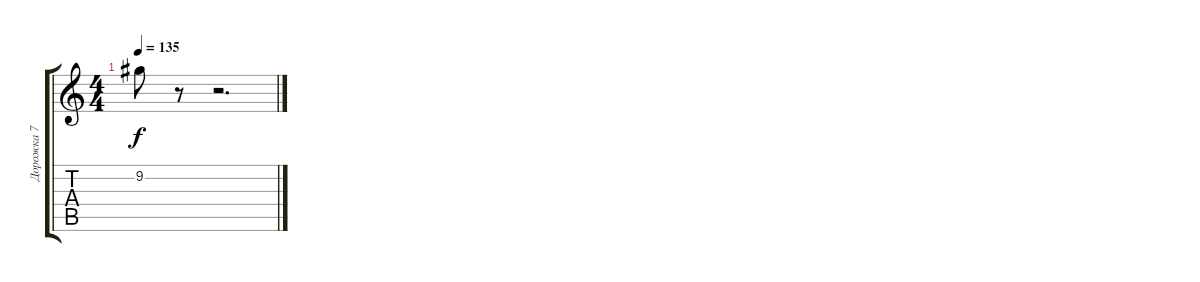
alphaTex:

\track ("Дорожка 7" "Дорожка 7") {instrument acousticguitarsteel}
\staff {score tabs}
\tuning (E4 B3 G3 D3 A2 E2) {hide}
\ts (4 4)
\tempo 135
\clef g2
\ks c
9.2{t}.8{dy f} r.8 r.2{d}
